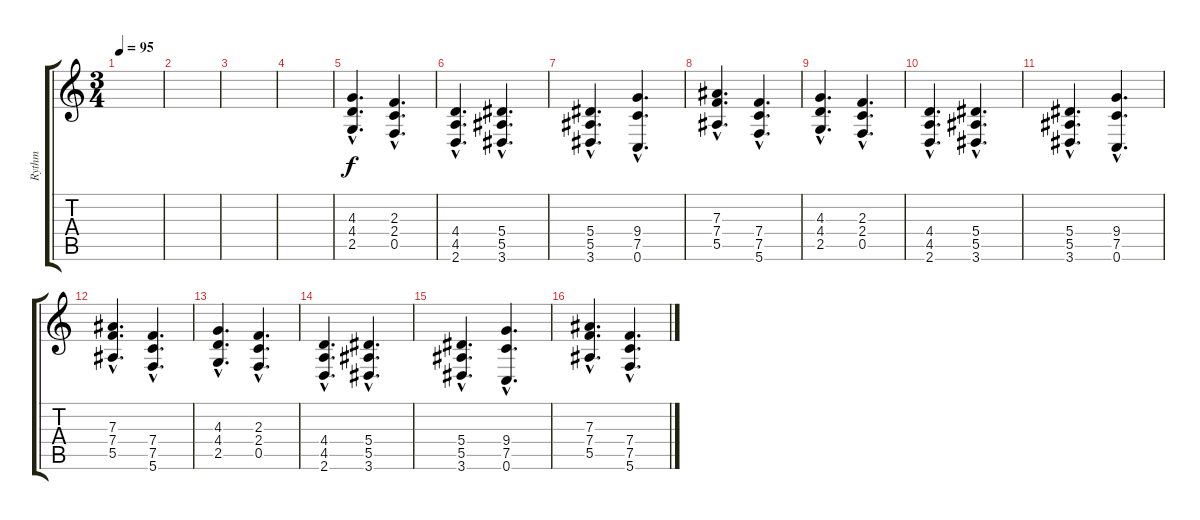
\track ("Rythm" "Rythm") {instrument distortionguitar}
\staff {score tabs}
\tuning (C4 G3 Eb3 Bb2 F2 C2) {hide}
\ts (3 4)
\tempo 95
\clef g2
\ks c
|
|
|
|
(4.3{hac} 4.4{hac} 2.5{hac}).4{d} (2.3{hac} 2.4{hac} 0.5{hac}).4{d} |
(4.4{hac} 4.5{hac} 2.6{hac}).4{d} (5.4{hac} 5.5{hac} 3.6{hac}).4{d} |
(5.4{hac} 5.5{hac} 3.6{hac}).4{d} (9.4{hac} 7.5{hac} 0.6{hac}).4{d} |
(7.3{hac} 7.4{hac} 5.5{hac}).4{d} (7.4{hac} 7.5{hac} 5.6{hac}).4{d} |
(4.3{hac} 4.4{hac} 2.5{hac}).4{d} (2.3{hac} 2.4{hac} 0.5{hac}).4{d} |
(4.4{hac} 4.5{hac} 2.6{hac}).4{d} (5.4{hac} 5.5{hac} 3.6{hac}).4{d} |
(5.4{hac} 5.5{hac} 3.6{hac}).4{d} (9.4{hac} 7.5{hac} 0.6{hac}).4{d} |
(7.3{hac} 7.4{hac} 5.5{hac}).4{d} (7.4{hac} 7.5{hac} 5.6{hac}).4{d} |
(4.3{hac} 4.4{hac} 2.5{hac}).4{d} (2.3{hac} 2.4{hac} 0.5{hac}).4{d} |
(4.4{hac} 4.5{hac} 2.6{hac}).4{d} (5.4{hac} 5.5{hac} 3.6{hac}).4{d} |
(5.4{hac} 5.5{hac} 3.6{hac}).4{d} (9.4{hac} 7.5{hac} 0.6{hac}).4{d} |
(7.3{hac} 7.4{hac} 5.5{hac}).4{d} (7.4{hac} 7.5{hac} 5.6{hac}).4{d}
